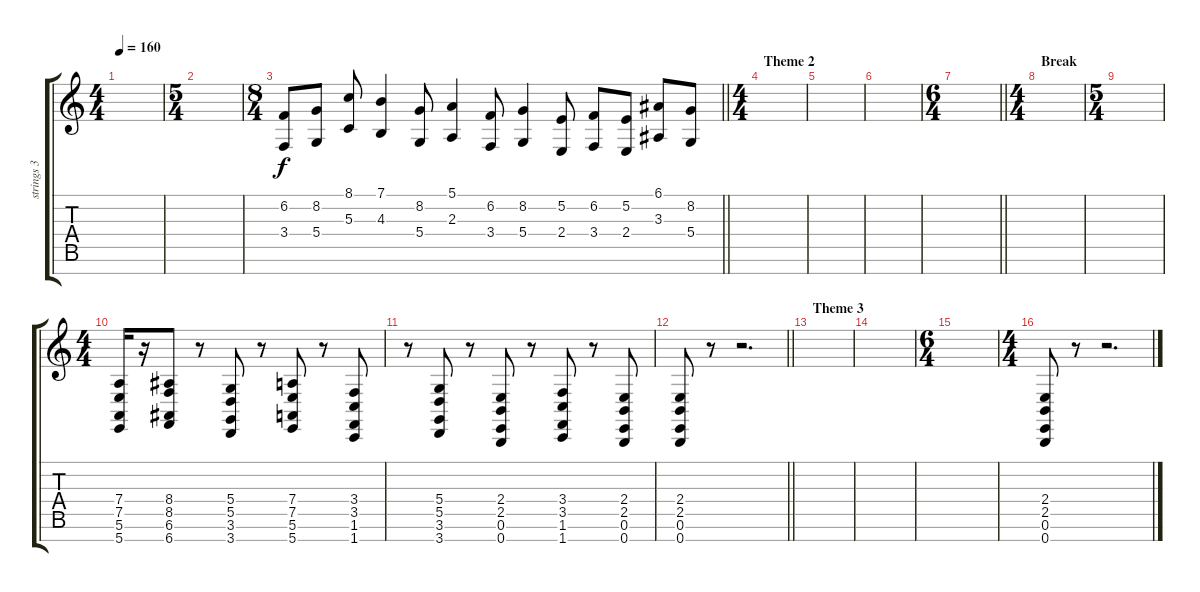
\track ("strings 3" "strings 3") {instrument stringensemble1}
\staff {score tabs}
\tuning (E4 B3 G3 D3 A2 E2 B1) {hide}
\ts (4 4)
\tempo 160
\clef g2
\ks c
|
\ts (5 4)
|
\ts (8 4)
\barLineRight lightlight
(6.2 3.4).8 (8.2 5.4).8 (8.1 5.3).8 (7.1 4.3).4 (8.2 5.4).8 (5.1 2.3).4 (6.2 3.4).8 (8.2 5.4).4 (5.2 2.4).8 (6.2 3.4).8 (5.2 2.4).8 (6.1 3.3).8 (8.2 5.4).8 |
\ts (4 4)
\section ("" "Theme 2")
|
|
|
\ts (6 4)
\barLineRight lightlight
|
\ts (4 4)
\section ("" "Break")
|
\ts (5 4)
|
\ts (4 4)
(7.4 7.5 5.6 5.7).16 r.16 (8.4 8.5 6.6 6.7).8 r.8 (5.4 5.5 3.6 3.7).8 r.8 (7.4 7.5 5.6 5.7).8 r.8 (3.4 3.5 1.6 1.7).8 |
r.8 (5.4 5.5 3.6 3.7).8 r.8 (2.4 2.5 0.6 0.7).8 r.8 (3.4 3.5 1.6 1.7).8 r.8 (2.4 2.5 0.6 0.7).8 |
\barLineRight lightlight
(2.4 2.5 0.6 0.7).8 r.8 r.2{d} |
\section ("" "Theme 3")
|
|
\ts (6 4)
|
\ts (4 4)
(2.4 2.5 0.6 0.7).8 r.8 r.2{d}
